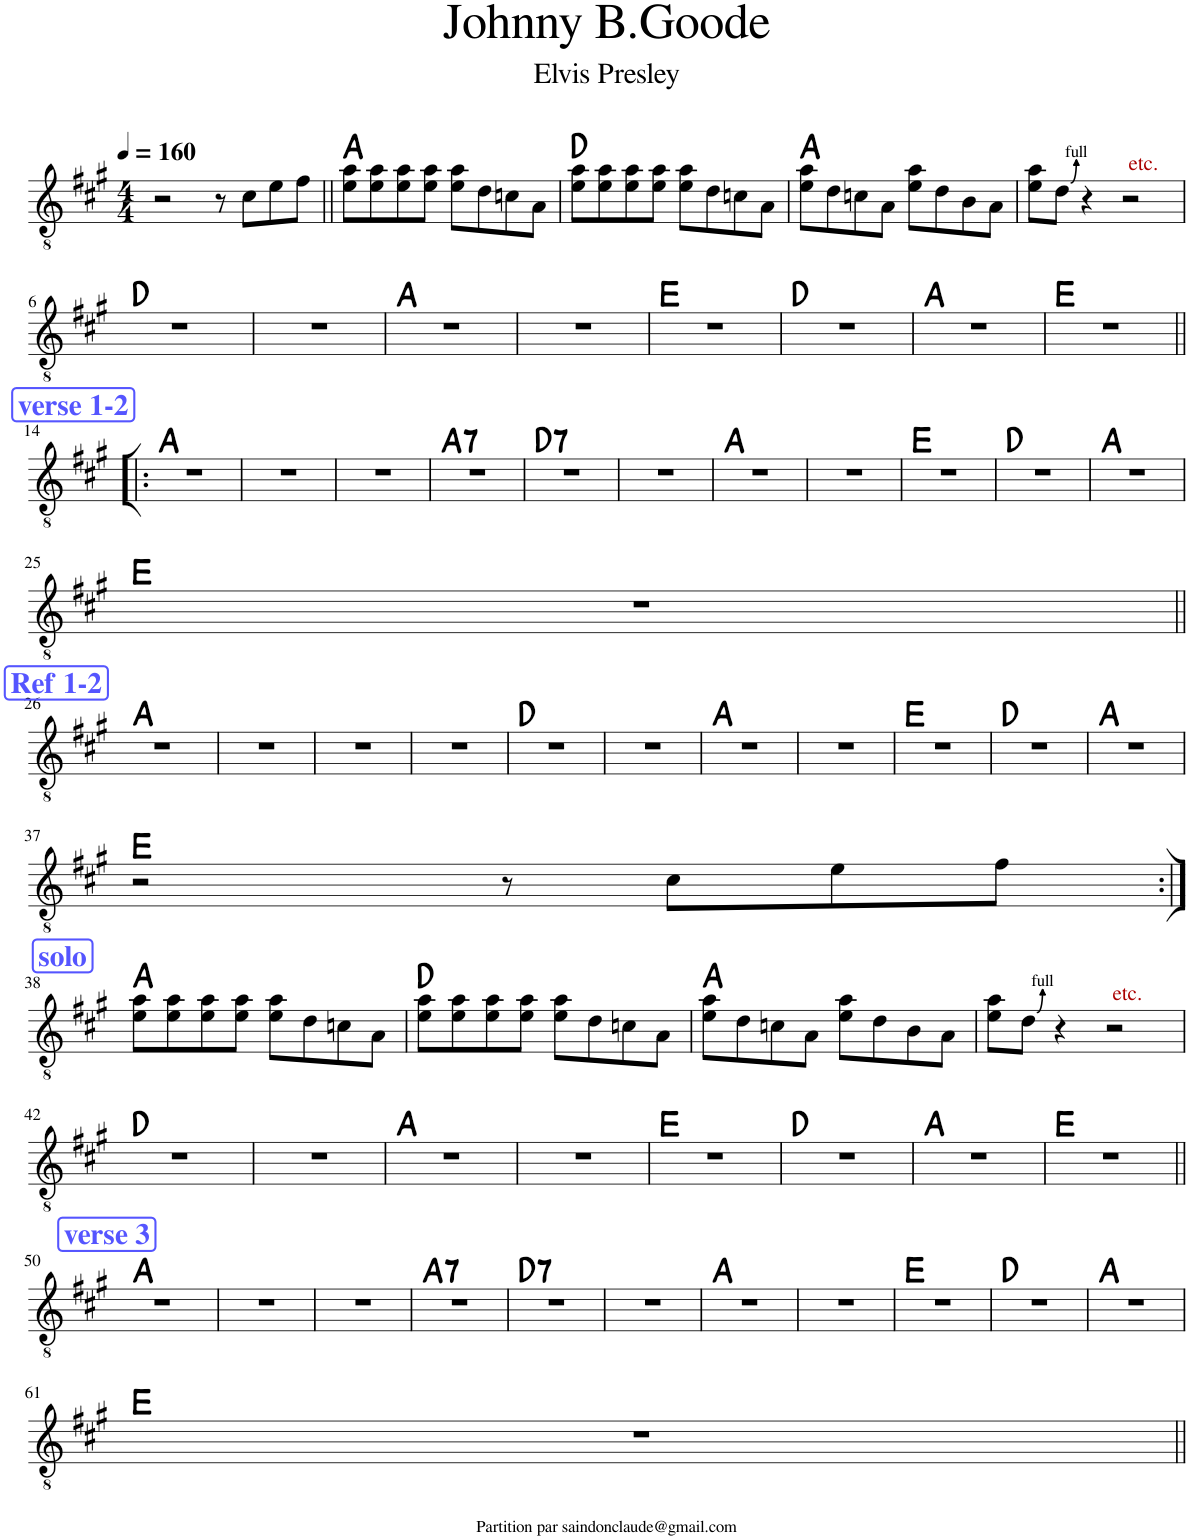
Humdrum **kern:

**kern	**harte
*part1	*part1
*staff1	*
*I"Classical Guitar	*
*I'Guit.	*
*clefGv2	*
*k[f#c#g#]	*
*M4/4	*
*MM160	*
=1	=1
2r	.
8r	.
8c#\L	.
8e\	.
8f#\J	.
=2||	=2||
8e\ 8a\L	A:maj
8e\ 8a\	.
8e\ 8a\	.
8e\ 8a\J	.
8e\ 8a\L	.
8d\	.
8cn\	.
8A\J	.
=3	=3
8e\ 8a\L	D:maj
8e\ 8a\	.
8e\ 8a\	.
8e\ 8a\J	.
8e\ 8a\L	.
8d\	.
8cn\	.
8A\J	.
=4	=4
8e\ 8a\L	A:maj
8d\	.
8cn\	.
8A\J	.
8e\ 8a\L	.
8d\	.
8B\	.
8A\J	.
=5	=5
8e\ 8a\L	.
8d\J	.
4r	.
!LO:TX:a:color=#AA0000:t=etc.	!
2r	.
!!LO:LB:g=z
=6	=6
1r	D:maj
=7	=7
1r	.
=8	=8
1r	A:maj
=9	=9
1r	.
=10	=10
1r	E:maj
=11	=11
1r	D:maj
=12	=12
1r	A:maj
=13	=13
1r	E:maj
!!LO:LB:g=z
!!LO:REH:place=s1:a:B:cj:color=#5555FF:fs=14:t=verse 1-2
=14!|:	=14!|:
1r	A:maj
=15	=15
1r	.
=16	=16
1r	.
=17	=17
!	!LO:H:kt=7
1r	A:7
=18	=18
!	!LO:H:kt=7
1r	D:7
=19	=19
1r	.
=20	=20
1r	A:maj
=21	=21
1r	.
=22	=22
1r	E:maj
=23	=23
1r	D:maj
=24	=24
1r	A:maj
!!LO:LB:g=z
=25	=25
1r	E:maj
!!LO:LB:g=z
!!LO:REH:place=s1:a:B:cj:color=#5555FF:fs=14:t=Ref 1-2
=26||	=26||
1r	A:maj
=27	=27
1r	.
=28	=28
1r	.
=29	=29
1r	.
=30	=30
1r	D:maj
=31	=31
1r	.
=32	=32
1r	A:maj
=33	=33
1r	.
=34	=34
1r	E:maj
=35	=35
1r	D:maj
=36	=36
1r	A:maj
!!LO:LB:g=z
=37	=37
2r	E:maj
8r	.
8c#\L	.
8e\	.
8f#\J	.
!!LO:LB:g=z
!!LO:REH:place=s1:a:B:cj:color=#5555FF:fs=14:t=solo
=38:|!	=38:|!
8e\ 8a\L	A:maj
8e\ 8a\	.
8e\ 8a\	.
8e\ 8a\J	.
8e\ 8a\L	.
8d\	.
8cn\	.
8A\J	.
=39	=39
8e\ 8a\L	D:maj
8e\ 8a\	.
8e\ 8a\	.
8e\ 8a\J	.
8e\ 8a\L	.
8d\	.
8cn\	.
8A\J	.
=40	=40
8e\ 8a\L	A:maj
8d\	.
8cn\	.
8A\J	.
8e\ 8a\L	.
8d\	.
8B\	.
8A\J	.
=41	=41
8e\ 8a\L	.
8d\J	.
4r	.
!LO:TX:a:color=#AA0000:t=etc.	!
2r	.
!!LO:LB:g=z
=42	=42
1r	D:maj
=43	=43
1r	.
=44	=44
1r	A:maj
=45	=45
1r	.
=46	=46
1r	E:maj
=47	=47
1r	D:maj
=48	=48
1r	A:maj
=49	=49
1r	E:maj
!!LO:LB:g=z
!!LO:REH:place=s1:a:B:cj:color=#5555FF:fs=14:t=verse 3
=50||	=50||
1r	A:maj
=51	=51
1r	.
=52	=52
1r	.
=53	=53
!	!LO:H:kt=7
1r	A:7
=54	=54
!	!LO:H:kt=7
1r	D:7
=55	=55
1r	.
=56	=56
1r	A:maj
=57	=57
1r	.
=58	=58
1r	E:maj
=59	=59
1r	D:maj
=60	=60
1r	A:maj
!!LO:LB:g=z
=61	=61
1r	E:maj
=||	=||
*-	*-
